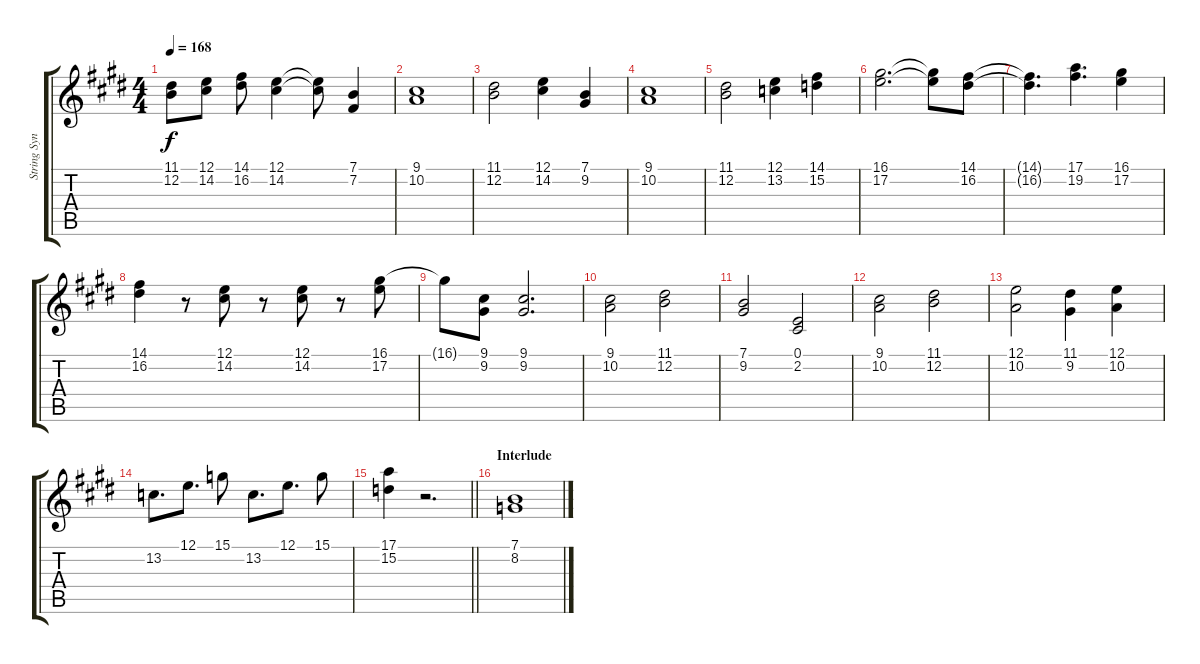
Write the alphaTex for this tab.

\track ("String Synth" "String Syn") {instrument stringensemble1}
\staff {score tabs}
\tuning (E4 B3 G3 D3 A2 E2) {hide}
\ts (4 4)
\tempo 168
\clef g2
\ks e
(11.1{t} 12.2{t}).8{dy f} (12.1 14.2).8 (14.1 16.2).8 (12.1 14.2).4 (12.1{t} 14.2{t}).8 (7.1 7.2).4 |
(9.1 10.2).1 |
(11.1 12.2).2 (12.1 14.2).4 (7.1 9.2).4 |
(9.1 10.2).1 |
(11.1 12.2).2 (12.1 13.2).4 (14.1 15.2).4 |
(16.1 17.2).2{d} (16.1{t} 17.2{t}).8 (14.1 16.2).8 |
(14.1{t} 16.2{t}).4{d} (17.1 19.2).4{d} (16.1 17.2).4 |
(14.1 16.2).4 r.8 (12.1 14.2).8 r.8 (12.1 14.2).8 r.8 (16.1 17.2).8 |
16.1{t}.8 (9.1 9.2).8 (9.1 9.2).2{d} |
(9.1 10.2).2 (11.1 12.2).2 |
(7.1 9.2).2 (0.1 2.2).2 |
(9.1 10.2).2 (11.1 12.2).2 |
(12.1 10.2).2 (11.1 9.2).4 (12.1 10.2).4 |
13.2.8{d} 12.1.8{d} 15.1.8 13.2.8{d} 12.1.8{d} 15.1.8 |
\barLineRight lightlight
(17.1 15.2).4 r.2{d} |
\section ("" "Interlude")
(7.1 8.2).1
